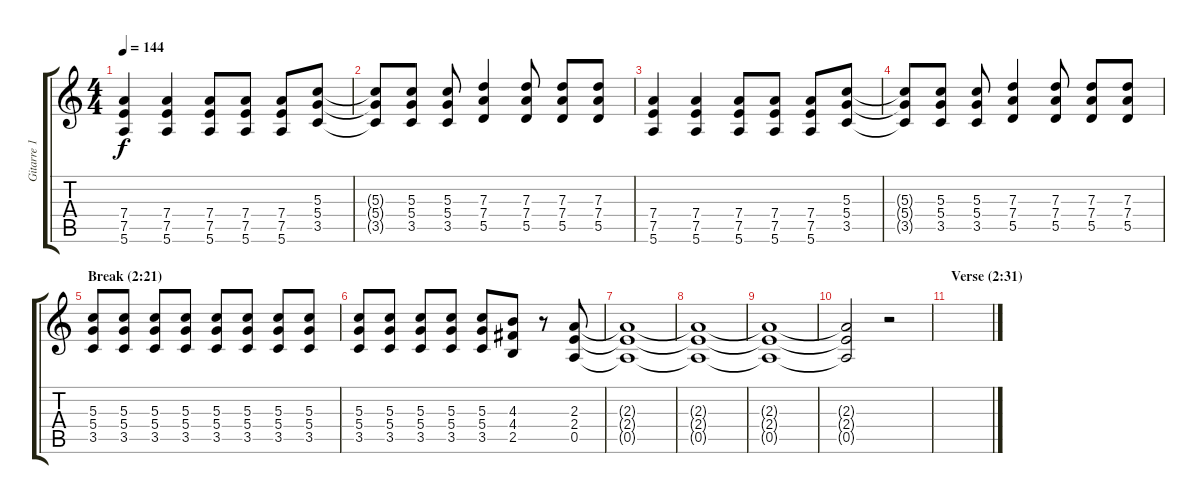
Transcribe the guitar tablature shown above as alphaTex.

\track ("Gitarre 1" "Gitarre 1") {instrument distortionguitar}
\staff {score tabs}
\tuning (E4 B3 G3 D3 A2 E2) {hide}
\ts (4 4)
\tempo 144
\clef g2
\ks c
(7.4 7.5 5.6).4{dy f} (7.4 7.5 5.6).4 (7.4 7.5 5.6).8 (7.4 7.5 5.6).8 (7.4 7.5 5.6).8 (5.3 5.4 3.5).8 |
(5.3{t} 5.4{t} 3.5{t}).8 (5.3 5.4 3.5).8 (5.3 5.4 3.5).8 (7.3 7.4 5.5).4 (7.3 7.4 5.5).8 (7.3 7.4 5.5).8 (7.3 7.4 5.5).8 |
(7.4 7.5 5.6).4 (7.4 7.5 5.6).4 (7.4 7.5 5.6).8 (7.4 7.5 5.6).8 (7.4 7.5 5.6).8 (5.3 5.4 3.5).8 |
(5.3{t} 5.4{t} 3.5{t}).8 (5.3 5.4 3.5).8 (5.3 5.4 3.5).8 (7.3 7.4 5.5).4 (7.3 7.4 5.5).8 (7.3 7.4 5.5).8 (7.3 7.4 5.5).8 |
\section ("" "Break (2:21)")
(5.3 5.4 3.5).8 (5.3 5.4 3.5).8 (5.3 5.4 3.5).8 (5.3 5.4 3.5).8 (5.3 5.4 3.5).8 (5.3 5.4 3.5).8 (5.3 5.4 3.5).8 (5.3 5.4 3.5).8 |
(5.3 5.4 3.5).8 (5.3 5.4 3.5).8 (5.3 5.4 3.5).8 (5.3 5.4 3.5).8 (5.3 5.4 3.5).8 (4.3 4.4 2.5).8 r.8 (2.3 2.4 0.5).8 |
(2.3{t} 2.4{t} 0.5{t}).1 |
(2.3{t} 2.4{t} 0.5{t}).1 |
(2.3{t} 2.4{t} 0.5{t}).1 |
(2.3{t} 2.4{t} 0.5{t}).2 r.2 |
\section ("" "Verse (2:31)")
